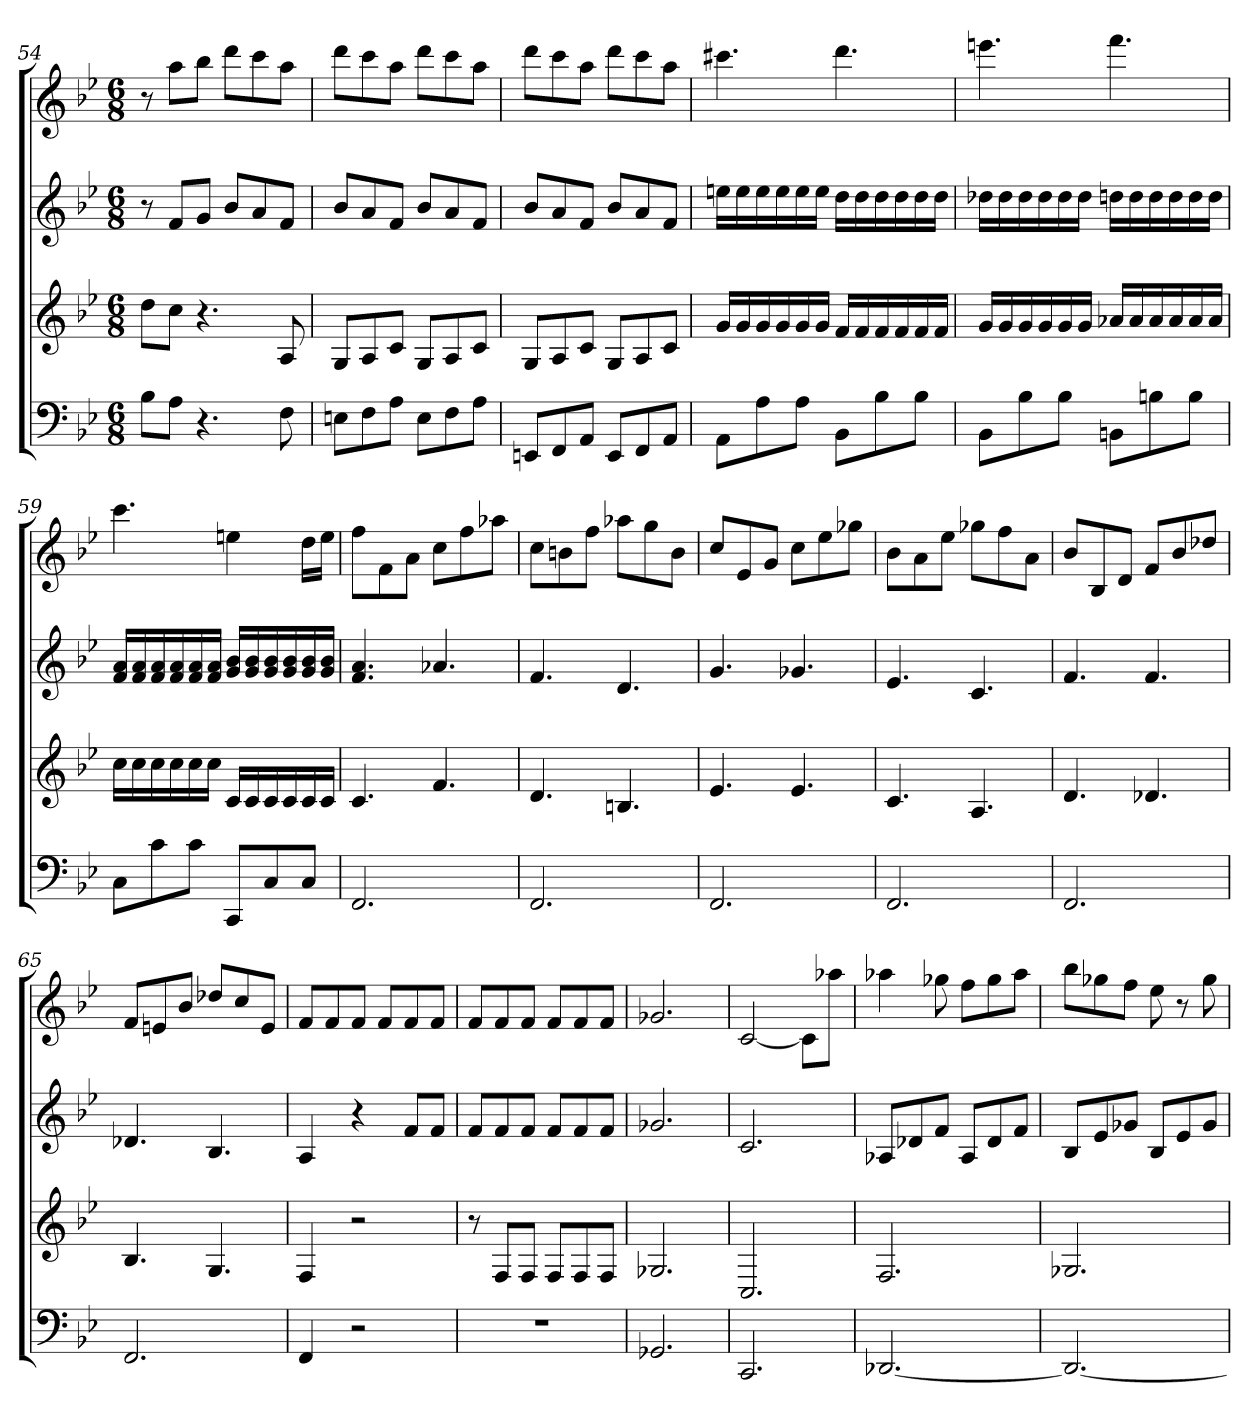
**kern	**kern	**kern	**kern
*part4	*part3	*part2	*part1
*staff4	*staff3	*staff2	*staff1
*k[b-e-]	*k[b-e-]	*k[b-e-]	*k[b-e-]
*B-:	*B-:	*B-:	*B-:
*M6/8	*M6/8	*M6/8	*M6/8
=54	=54	=54	=54
8B-L	8ddL	8r	8r
8AJ	8ccJ	8fL	8aaL
4.r	4.r	8gJ	8bb-J
.	.	8b-L	8dddL
.	.	8a	8ccc
8F	8A	8fJ	8aaJ
=55	=55	=55	=55
8EnL	8GL	8b-L	8dddL
8F	8A	8a	8ccc
8AJ	8cJ	8fJ	8aaJ
8EL	8GL	8b-L	8dddL
8F	8A	8a	8ccc
8AJ	8cJ	8fJ	8aaJ
=56	=56	=56	=56
8EEnL	8GL	8b-L	8dddL
8FF	8A	8a	8ccc
8AAJ	8cJ	8fJ	8aaJ
8EEL	8GL	8b-L	8dddL
8FF	8A	8a	8ccc
8AAJ	8cJ	8fJ	8aaJ
=57	=57	=57	=57
8AAL	16gLL	16eenLL	4.ccc#X
.	16g	16ee	.
8A	16g	16ee	.
.	16g	16ee	.
8AJ	16g	16ee	.
.	16gJJ	16eeJJ	.
8BB-L	16fLL	16ddLL	4.ddd
.	16f	16dd	.
8B-	16f	16dd	.
.	16f	16dd	.
8B-J	16f	16dd	.
.	16fJJ	16ddJJ	.
=58	=58	=58	=58
8BB-L	16gLL	16dd-XLL	4.eeen
.	16g	16dd-	.
8B-	16g	16dd-	.
.	16g	16dd-	.
8B-J	16g	16dd-	.
.	16gJJ	16dd-JJ	.
8BBnL	16a-XLL	16ddnLL	4.fff
.	16a-	16dd	.
8Bn	16a-	16dd	.
.	16a-	16dd	.
8BJ	16a-	16dd	.
.	16a-JJ	16ddJJ	.
=59	=59	=59	=59
8CL	16ccLL	16f 16aLL	4.ccc
.	16cc	16f 16a	.
8c	16cc	16f 16a	.
.	16cc	16f 16a	.
8cJ	16cc	16f 16a	.
.	16ccJJ	16f 16aJJ	.
8CCL	16cLL	16g 16b-LL	4een
.	16c	16g 16b-	.
8C	16c	16g 16b-	.
.	16c	16g 16b-	.
8CJ	16c	16g 16b-	16ddLL
.	16cJJ	16g 16b-JJ	16eeJJ
=60	=60	=60	=60
2.FF	4.c	4.f 4.a	8ffL
.	.	.	8f
.	.	.	8aJ
.	4.f	4.a-X	8ccL
.	.	.	8ff
.	.	.	8aa-XJ
=61	=61	=61	=61
2.FF	4.d	4.f	8ccL
.	.	.	8bn
.	.	.	8ffJ
.	4.Bn	4.d	8aa-XL
.	.	.	8gg
.	.	.	8bJ
=62	=62	=62	=62
2.FF	4.e-	4.g	8ccL
.	.	.	8e-
.	.	.	8gJ
.	4.e-	4.g-X	8ccL
.	.	.	8ee-
.	.	.	8gg-XJ
=63	=63	=63	=63
2.FF	4.c	4.e-	8b-L
.	.	.	8a
.	.	.	8ee-J
.	4.A	4.c	8gg-XL
.	.	.	8ff
.	.	.	8aJ
=64	=64	=64	=64
2.FF	4.d	4.f	8b-L
.	.	.	8B-
.	.	.	8dJ
.	4.d-X	4.f	8fL
.	.	.	8b-
.	.	.	8dd-XJ
=65	=65	=65	=65
2.FF	4.B-	4.d-X	8fL
.	.	.	8en
.	.	.	8b-J
.	4.G	4.B-	8dd-XL
.	.	.	8cc
.	.	.	8eJ
=66	=66	=66	=66
4FF	4F	4A	8fL
.	.	.	8f
2r	2r	4r	8fJ
.	.	.	8fL
.	.	8fL	8f
.	.	8fJ	8fJ
=67	=67	=67	=67
2.r	8r	8fL	8fL
.	8FL	8f	8f
.	8FJ	8fJ	8fJ
.	8FL	8fL	8fL
.	8F	8f	8f
.	8FJ	8fJ	8fJ
=68	=68	=68	=68
2.GG-X	2.G-X	2.g-X	2.g-X
=69	=69	=69	=69
2.CC	2.C	2.c	[2c
.	.	.	8cL]
.	.	.	8aa-XJ
=70	=70	=70	=70
[2.DD-X	2.F	8A-XL	4aa-X
.	.	8d-X	.
.	.	8fJ	8gg-X
.	.	8A-L	8ffL
.	.	8d-	8gg-
.	.	8fJ	8aa-J
=71	=71	=71	=71
2.DD-_	2.G-X	8B-L	8bb-L
.	.	8e-	8gg-X
.	.	8g-XJ	8ffJ
.	.	8B-L	8ee-
.	.	8e-	8r
.	.	8g-J	8gg-
=	=	=	=
*-	*-	*-	*-
